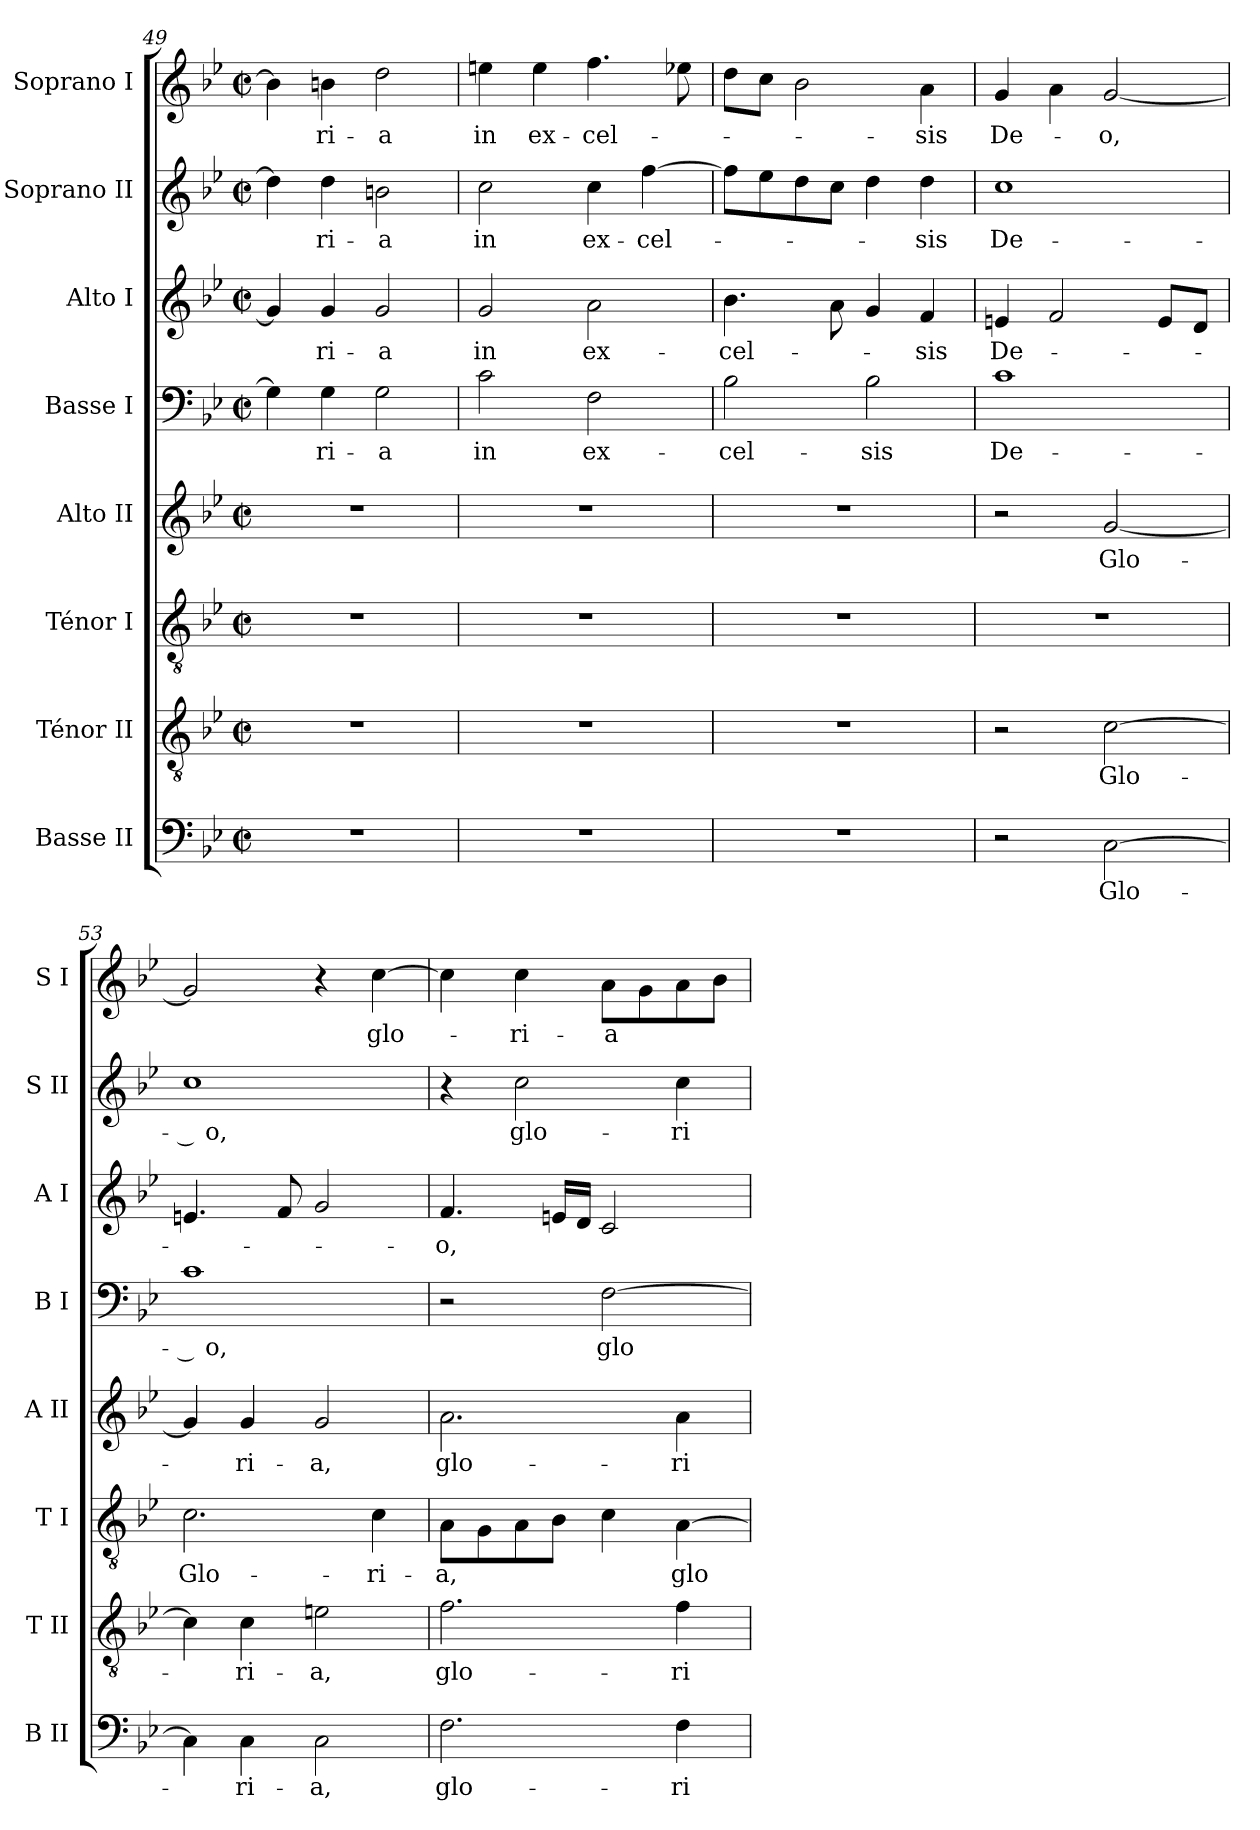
**kern	**text	**kern	**text	**kern	**text	**kern	**text	**kern	**text	**kern	**text	**kern	**text	**kern	**text
*part8	*part8	*part7	*part7	*part6	*part6	*part5	*part5	*part4	*part4	*part3	*part3	*part2	*part2	*part1	*part1
*staff8	*staff8	*staff7	*staff7	*staff6	*staff6	*staff5	*staff5	*staff4	*staff4	*staff3	*staff3	*staff2	*staff2	*staff1	*staff1
*I"Basse II	*	*I"Ténor II	*	*I"Ténor I	*	*I"Alto II	*	*I"Basse I	*	*I"Alto I	*	*I"Soprano II	*	*I"Soprano I	*
*I'B II	*	*I'T II	*	*I'T I	*	*I'A II	*	*I'B I	*	*I'A I	*	*I'S II	*	*I'S I	*
*clefF4	*	*clefGv2	*	*clefGv2	*	*clefG2	*	*clefF4	*	*clefG2	*	*clefG2	*	*clefG2	*
*k[b-e-]	*	*k[b-e-]	*	*k[b-e-]	*	*k[b-e-]	*	*k[b-e-]	*	*k[b-e-]	*	*k[b-e-]	*	*k[b-e-]	*
*M2/2	*	*M2/2	*	*M2/2	*	*M2/2	*	*M2/2	*	*M2/2	*	*M2/2	*	*M2/2	*
*met(c|)	*	*met(c|)	*	*met(c|)	*	*met(c|)	*	*met(c|)	*	*met(c|)	*	*met(c|)	*	*met(c|)	*
=49	=49	=49	=49	=49	=49	=49	=49	=49	=49	=49	=49	=49	=49	=49	=49
1r	.	1r	.	1r	.	1r	.	4G\]	.	4g/]	.	4dd\]	.	4b\]	.
!	!	!	!	!	!	!	!	!	!LO:LY:b	!	!LO:LY:b	!	!LO:LY:b	!	!LO:LY:b
.	.	.	.	.	.	.	.	4G\	-ri-	4g/	-ri-	4dd\	-ri-	4bn\	-ri-
!	!	!	!	!	!	!	!	!	!LO:LY:b	!	!LO:LY:b	!	!LO:LY:b	!	!LO:LY:b
.	.	.	.	.	.	.	.	2G\	-a	2g/	-a	2bn\	-a	2dd\	-a
=50	=50	=50	=50	=50	=50	=50	=50	=50	=50	=50	=50	=50	=50	=50	=50
!	!	!	!	!	!	!	!	!	!LO:LY:b	!	!LO:LY:b	!	!LO:LY:b	!	!LO:LY:b
1r	.	1r	.	1r	.	1r	.	2c\	in	2g/	in	2cc\	in	4een\	in
!	!	!	!	!	!	!	!	!	!	!	!	!	!	!	!LO:LY:b
.	.	.	.	.	.	.	.	.	.	.	.	.	.	4ee\	ex-
!	!	!	!	!	!	!	!	!	!LO:LY:b	!	!LO:LY:b	!	!LO:LY:b	!	!LO:LY:b
.	.	.	.	.	.	.	.	2F\	ex-	2a\	ex-	4cc\	ex-	4.ff\	-cel-
!	!	!	!	!	!	!	!	!	!	!	!	!	!LO:LY:b	!	!
.	.	.	.	.	.	.	.	.	.	.	.	[4ff\	-cel-	.	.
.	.	.	.	.	.	.	.	.	.	.	.	.	.	8ee-X\	.
!!LO:PB:g=z
=51	=51	=51	=51	=51	=51	=51	=51	=51	=51	=51	=51	=51	=51	=51	=51
!	!	!	!	!	!	!	!	!	!LO:LY:b	!	!LO:LY:b	!	!	!	!
1r	.	1r	.	1r	.	1r	.	2B-\	-cel-	4.b-\	-cel-	8ff\L]	.	8dd\L	.
.	.	.	.	.	.	.	.	.	.	.	.	8ee-\	.	8cc\J	.
.	.	.	.	.	.	.	.	.	.	.	.	8dd\	.	2b-\	.
.	.	.	.	.	.	.	.	.	.	8a\	.	8cc\J	.	.	.
!	!	!	!	!	!	!	!	!	!LO:LY:b	!	!	!	!	!	!
.	.	.	.	.	.	.	.	2B-\	-sis	4g/	.	4dd\	.	.	.
!	!	!	!	!	!	!	!	!	!	!	!LO:LY:b	!	!LO:LY:b	!	!LO:LY:b
.	.	.	.	.	.	.	.	.	.	4f/	-sis	4dd\	-sis	4a\	-sis
=52	=52	=52	=52	=52	=52	=52	=52	=52	=52	=52	=52	=52	=52	=52	=52
!	!	!	!	!	!	!	!	!	!LO:LY:b	!	!LO:LY:b	!	!LO:LY:b	!	!LO:LY:b
2r	.	2r	.	1r	.	2r	.	1c	De-	4en/	De-	1cc	De-	4g/	De-
.	.	.	.	.	.	.	.	.	.	2f/	.	.	.	4a\	.
!	!LO:LY:b	!	!LO:LY:b	!	!	!	!LO:LY:b	!	!	!	!	!	!	!	!LO:LY:b
[2C\	Glo-	[2c\	Glo-	.	.	[2g/	Glo-	.	.	.	.	.	.	[2g/	-o,
.	.	.	.	.	.	.	.	.	.	8e/L	.	.	.	.	.
.	.	.	.	.	.	.	.	.	.	8d/J	.	.	.	.	.
=53	=53	=53	=53	=53	=53	=53	=53	=53	=53	=53	=53	=53	=53	=53	=53
!	!LO:LY:b	!	!LO:LY:b	!	!LO:LY:b	!	!LO:LY:b	!	!LO:LY:b	!	!LO:LY:b	!	!LO:LY:b	!	!
4C\]	-­	4c\]	-­	2.c\	Glo-	4g/]	-­	1c	­ o,	4.en/	­-	1cc	­ o,	2g/]	.
!	!LO:LY:b	!	!LO:LY:b	!	!	!	!LO:LY:b	!	!	!	!	!	!	!	!
4C\	ri-	4c\	ri-	.	.	4g/	ri-	.	.	.	.	.	.	.	.
.	.	.	.	.	.	.	.	.	.	8f/	.	.	.	.	.
!	!LO:LY:b	!	!LO:LY:b	!	!	!	!LO:LY:b	!	!	!	!	!	!	!	!
2C\	-a,	2en\	-a,	.	.	2g/	-a,	.	.	2g/	.	.	.	4r	.
!	!	!	!	!	!LO:LY:b	!	!	!	!	!	!	!	!	!	!LO:LY:b
.	.	.	.	4c\	-ri-	.	.	.	.	.	.	.	.	[4cc\	glo-
=54	=54	=54	=54	=54	=54	=54	=54	=54	=54	=54	=54	=54	=54	=54	=54
!	!LO:LY:b	!	!LO:LY:b	!	!LO:LY:b	!	!LO:LY:b	!	!	!	!LO:LY:b	!	!	!	!
2.F\	glo-	2.f\	glo-	8A\L	-a,	2.a\	glo-	2r	.	4.f/	-o,	4r	.	4cc\]	.
.	.	.	.	8G\	.	.	.	.	.	.	.	.	.	.	.
!	!	!	!	!	!	!	!	!	!	!	!	!	!LO:LY:b	!	!LO:LY:b
.	.	.	.	8A\	.	.	.	.	.	.	.	2cc\	glo-	4cc\	-ri-
.	.	.	.	8B-\J	.	.	.	.	.	16en/LL	.	.	.	.	.
.	.	.	.	.	.	.	.	.	.	16d/JJ	.	.	.	.	.
!	!	!	!	!	!	!	!	!	!LO:LY:b	!	!	!	!	!	!LO:LY:b
.	.	.	.	4c\	.	.	.	[2F\	glo-	2c/	.	.	.	8a\L	-a
.	.	.	.	.	.	.	.	.	.	.	.	.	.	8g\	.
!	!LO:LY:b	!	!LO:LY:b	!	!LO:LY:b	!	!LO:LY:b	!	!	!	!	!	!LO:LY:b	!	!
4F\	-ri-	4f\	-ri-	[4A\	glo-	4a\	-ri-	.	.	.	.	4cc\	-ri-	8a\	.
.	.	.	.	.	.	.	.	.	.	.	.	.	.	8b-\J	.
=	=	=	=	=	=	=	=	=	=	=	=	=	=	=	=
*-	*-	*-	*-	*-	*-	*-	*-	*-	*-	*-	*-	*-	*-	*-	*-
